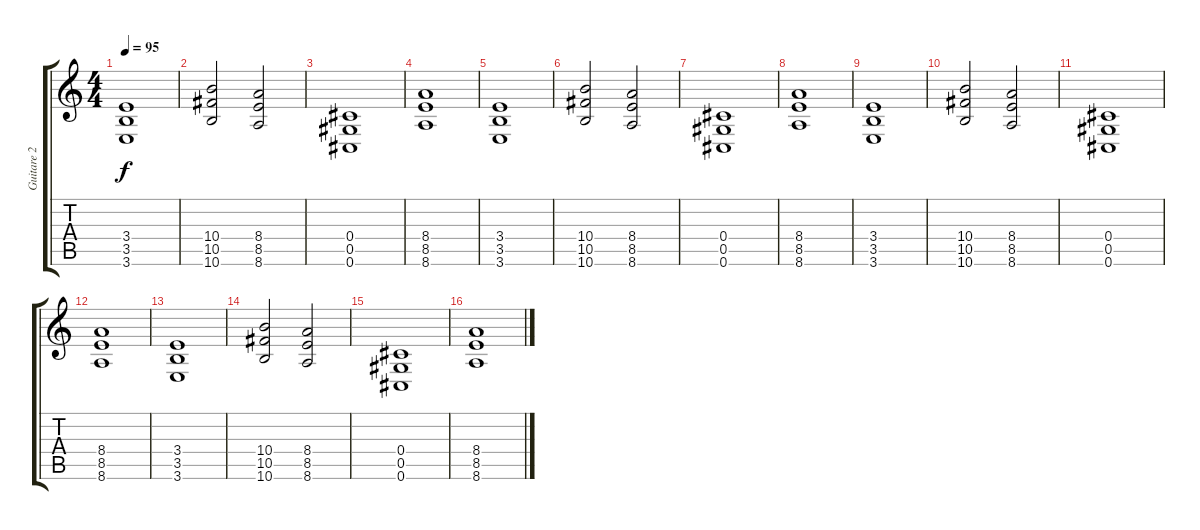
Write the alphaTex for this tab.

\track ("Guitare 2" "Guitare 2") {instrument distortionguitar}
\staff {score tabs}
\tuning (E4 B3 G3 Db3 Ab2 Db2) {hide}
\ts (4 4)
\tempo 95
\clef g2
\ks c
(3.4 3.5 3.6).1{dy f} |
(10.4 10.5 10.6).2 (8.4 8.5 8.6).2 |
(0.4 0.5 0.6).1 |
(8.4 8.5 8.6).1 |
(3.4 3.5 3.6).1 |
(10.4 10.5 10.6).2 (8.4 8.5 8.6).2 |
(0.4 0.5 0.6).1 |
(8.4 8.5 8.6).1 |
(3.4 3.5 3.6).1 |
(10.4 10.5 10.6).2 (8.4 8.5 8.6).2 |
(0.4 0.5 0.6).1 |
(8.4 8.5 8.6).1 |
(3.4 3.5 3.6).1 |
(10.4 10.5 10.6).2 (8.4 8.5 8.6).2 |
(0.4 0.5 0.6).1 |
(8.4 8.5 8.6).1
